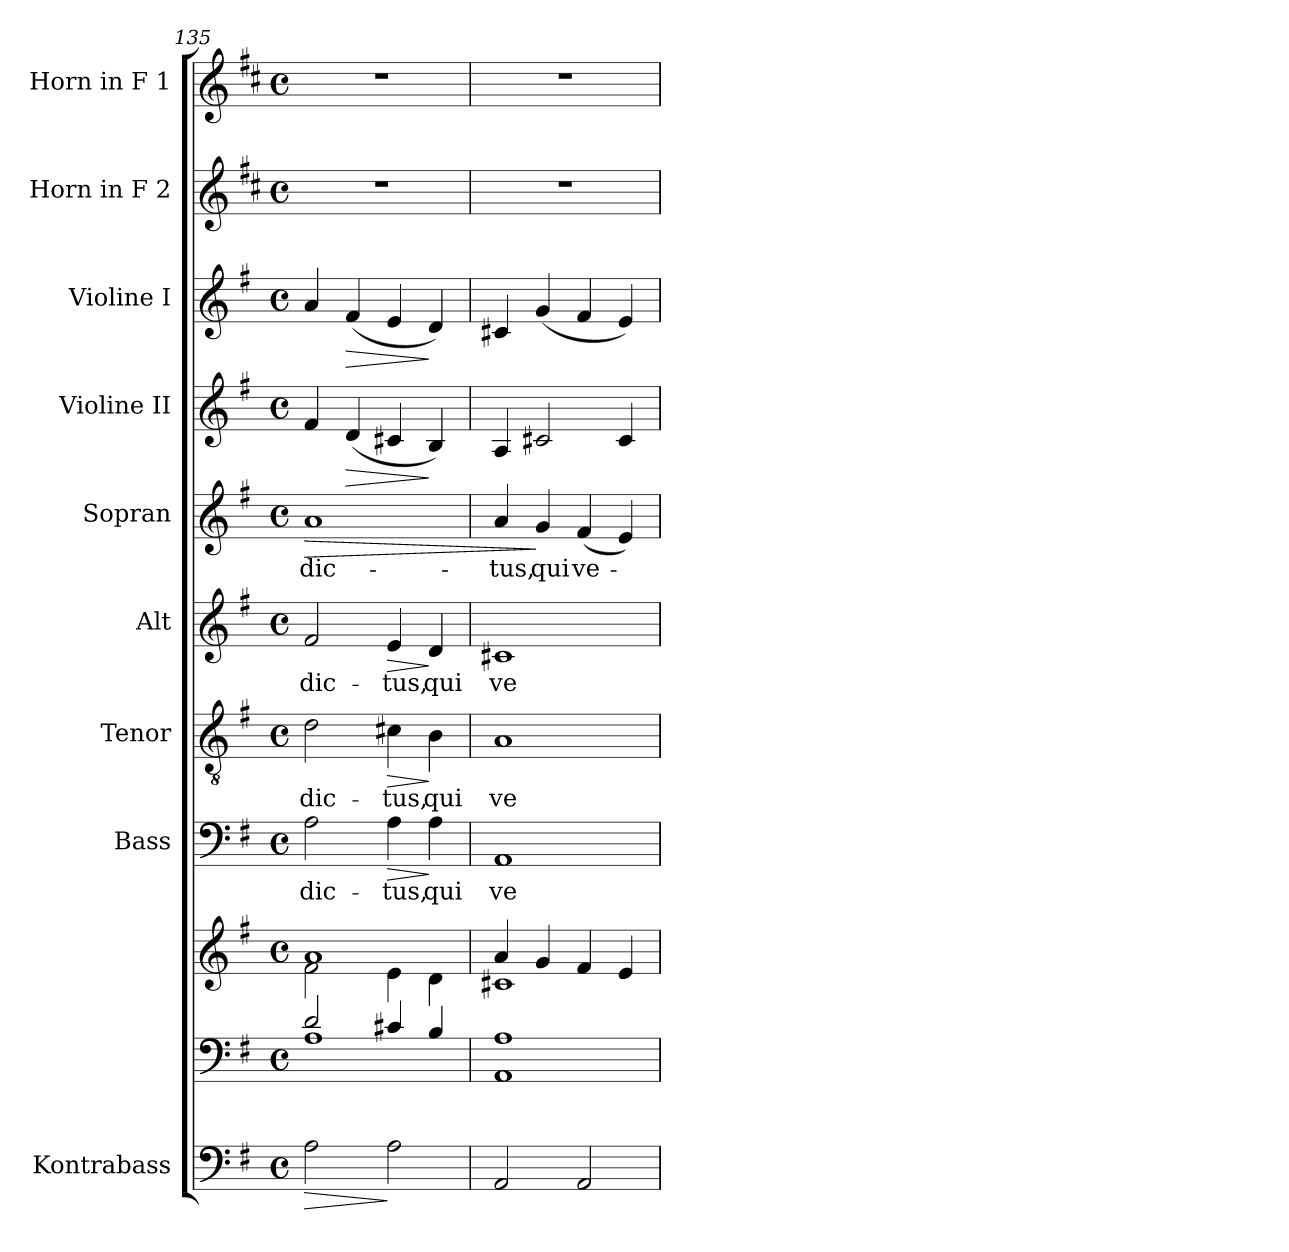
**kern	**dynam	**kern	**kern	**kern	**text	**dynam	**kern	**text	**dynam	**kern	**text	**dynam	**kern	**text	**dynam	**kern	**dynam	**kern	**dynam	**kern	**kern
*part10	*part10	*part9	*part9	*part8	*part8	*part8	*part7	*part7	*part7	*part6	*part6	*part6	*part5	*part5	*part5	*part4	*part4	*part3	*part3	*part2	*part1
*staff11	*staff11	*staff10	*staff9	*staff8	*staff8	*staff8	*staff7	*staff7	*staff7	*staff6	*staff6	*staff6	*staff5	*staff5	*staff5	*staff4	*staff4	*staff3	*staff3	*staff2	*staff1
*I"Kontrabass	*	*	*	*I"Bass	*	*	*I"Tenor	*	*	*I"Alt	*	*	*I"Sopran	*	*	*I"Violine II	*	*I"Violine I	*	*I"Horn in F 2	*I"Horn in F 1
*I'Kb.	*	*	*	*I'B.	*	*	*I'T.	*	*	*I'A.	*	*	*I'S.	*	*	*I'Vl. II	*	*I'Vl. I	*	*I'Hrn. 2	*I'Hrn. 1
*clefF4	*	*clefF4	*clefG2	*clefF4	*	*	*clefGv2	*	*	*clefG2	*	*	*clefG2	*	*	*clefG2	*	*clefG2	*	*clefG2	*clefG2
*ITrd7c12	*	*	*	*	*	*	*	*	*	*	*	*	*	*	*	*	*	*	*	*ITrd4c7	*ITrd4c7
*k[f#]	*	*k[f#]	*k[f#]	*k[f#]	*	*	*k[f#]	*	*	*k[f#]	*	*	*k[f#]	*	*	*k[f#]	*	*k[f#]	*	*k[f#]	*k[f#]
*G:	*	*G:	*G:	*G:	*	*	*G:	*	*	*G:	*	*	*G:	*	*	*G:	*	*G:	*	*G:	*G:
*M4/4	*	*M4/4	*M4/4	*M4/4	*	*	*M4/4	*	*	*M4/4	*	*	*M4/4	*	*	*M4/4	*	*M4/4	*	*M4/4	*M4/4
*met(c)	*	*met(c)	*met(c)	*met(c)	*	*	*met(c)	*	*	*met(c)	*	*	*met(c)	*	*	*met(c)	*	*met(c)	*	*met(c)	*met(c)
=135	=135	=135	=135	=135	=135	=135	=135	=135	=135	=135	=135	=135	=135	=135	=135	=135	=135	=135	=135	=135	=135
!	!LO:HP:b	!	!	!	!LO:LY:b	!	!	!LO:LY:b	!	!	!LO:LY:b	!	!	!LO:LY:b	!LO:HP:b	!	!	!	!	!	!
*	*	*^	*^	*	*	*	*	*	*	*	*	*	*	*	*	*	*	*	*	*	*
2AA\	>	2d/	1A	1a	2f#\	2A\	-dic-	.	2d\	-dic-	.	2f#/	-dic-	.	1a	-dic-	>	4f#/	.	4a/	.	1r	1r
!	!	!	!	!	!	!	!	!	!	!	!	!	!	!	!	!	!	!	!LO:HP:b	!	!LO:HP:b	!	!
.	.	.	.	.	.	.	.	.	.	.	.	.	.	.	.	.	.	(<4d/	>	(<4f#/	>	.	.
!	!	!	!	!	!	!	!LO:LY:b	!LO:HP:b	!	!LO:LY:b	!LO:HP:b	!	!LO:LY:b	!LO:HP:b	!	!	!	!	!	!	!	!	!
2AA\	]	4c#X/	.	.	4e\	4A\	-tus,	>	4c#X\	-tus,	>	4e/	-tus,	>	.	.	.	4c#X/	.	4e/	.	.	.
!	!	!	!	!	!	!	!LO:LY:b	!	!	!LO:LY:b	!	!	!LO:LY:b	!	!	!	!	!	!	!	!	!	!
.	.	4B/	.	.	4d\	4A\	qui	]	4B\	qui	]	4d/	qui	]	.	.	.	4B/)	]	4d/)	]	.	.
=136	=136	=136	=136	=136	=136	=136	=136	=136	=136	=136	=136	=136	=136	=136	=136	=136	=136	=136	=136	=136	=136	=136	=136
!	!	!	!	!	!	!	!LO:LY:b	!	!	!LO:LY:b	!	!	!LO:LY:b	!	!	!LO:LY:b	!	!	!	!	!	!	!
2AAA/	.	1A	1AA	4a/	1c#X	1AA	ve-	.	1A	ve-	.	1c#X	ve-	.	4a/	-tus,	.	4A/	.	4c#X/	.	1r	1r
!	!	!	!	!	!	!	!	!	!	!	!	!	!	!	!	!LO:LY:b	!	!	!	!	!	!	!
.	.	.	.	4g/	.	.	.	.	.	.	.	.	.	.	4g/	qui	]	2c#X/	.	(<4g/	.	.	.
!	!	!	!	!	!	!	!	!	!	!	!	!	!	!	!	!LO:LY:b	!	!	!	!	!	!	!
2AAA/	.	.	.	4f#/	.	.	.	.	.	.	.	.	.	.	(<4f#/	ve-	.	.	.	4f#/	.	.	.
.	.	.	.	4e/	.	.	.	.	.	.	.	.	.	.	4e/)	.	.	4c#/	.	4e/)	.	.	.
*	*	*v	*v	*	*	*	*	*	*	*	*	*	*	*	*	*	*	*	*	*	*	*	*
*	*	*	*v	*v	*	*	*	*	*	*	*	*	*	*	*	*	*	*	*	*	*	*
=	=	=	=	=	=	=	=	=	=	=	=	=	=	=	=	=	=	=	=	=	=
*-	*-	*-	*-	*-	*-	*-	*-	*-	*-	*-	*-	*-	*-	*-	*-	*-	*-	*-	*-	*-	*-
